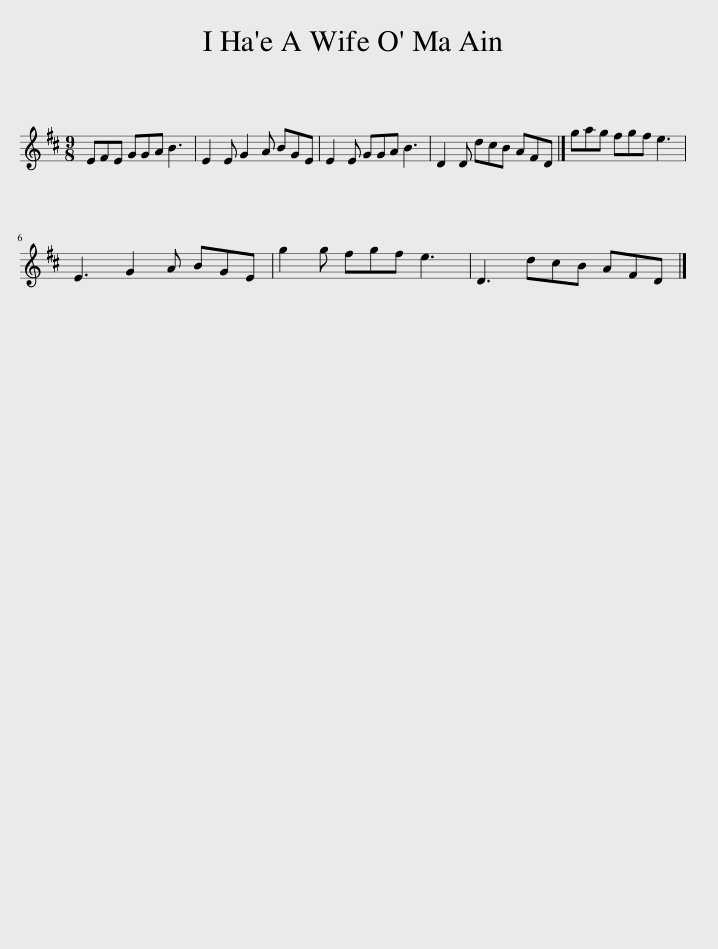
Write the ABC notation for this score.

X:1
L:1/8
M:9/8
I:linebreak $
K:D
V:1 treble
V:1
 EFE GGA B3 | E2 E G2 A BGE | E2 E GGA B3 | D2 D dcB AFD |] gag fgf e3 |$ %5
 E3 G2 A BGE | g2 g fgf e3 | D3 dcB AFD |] %8
